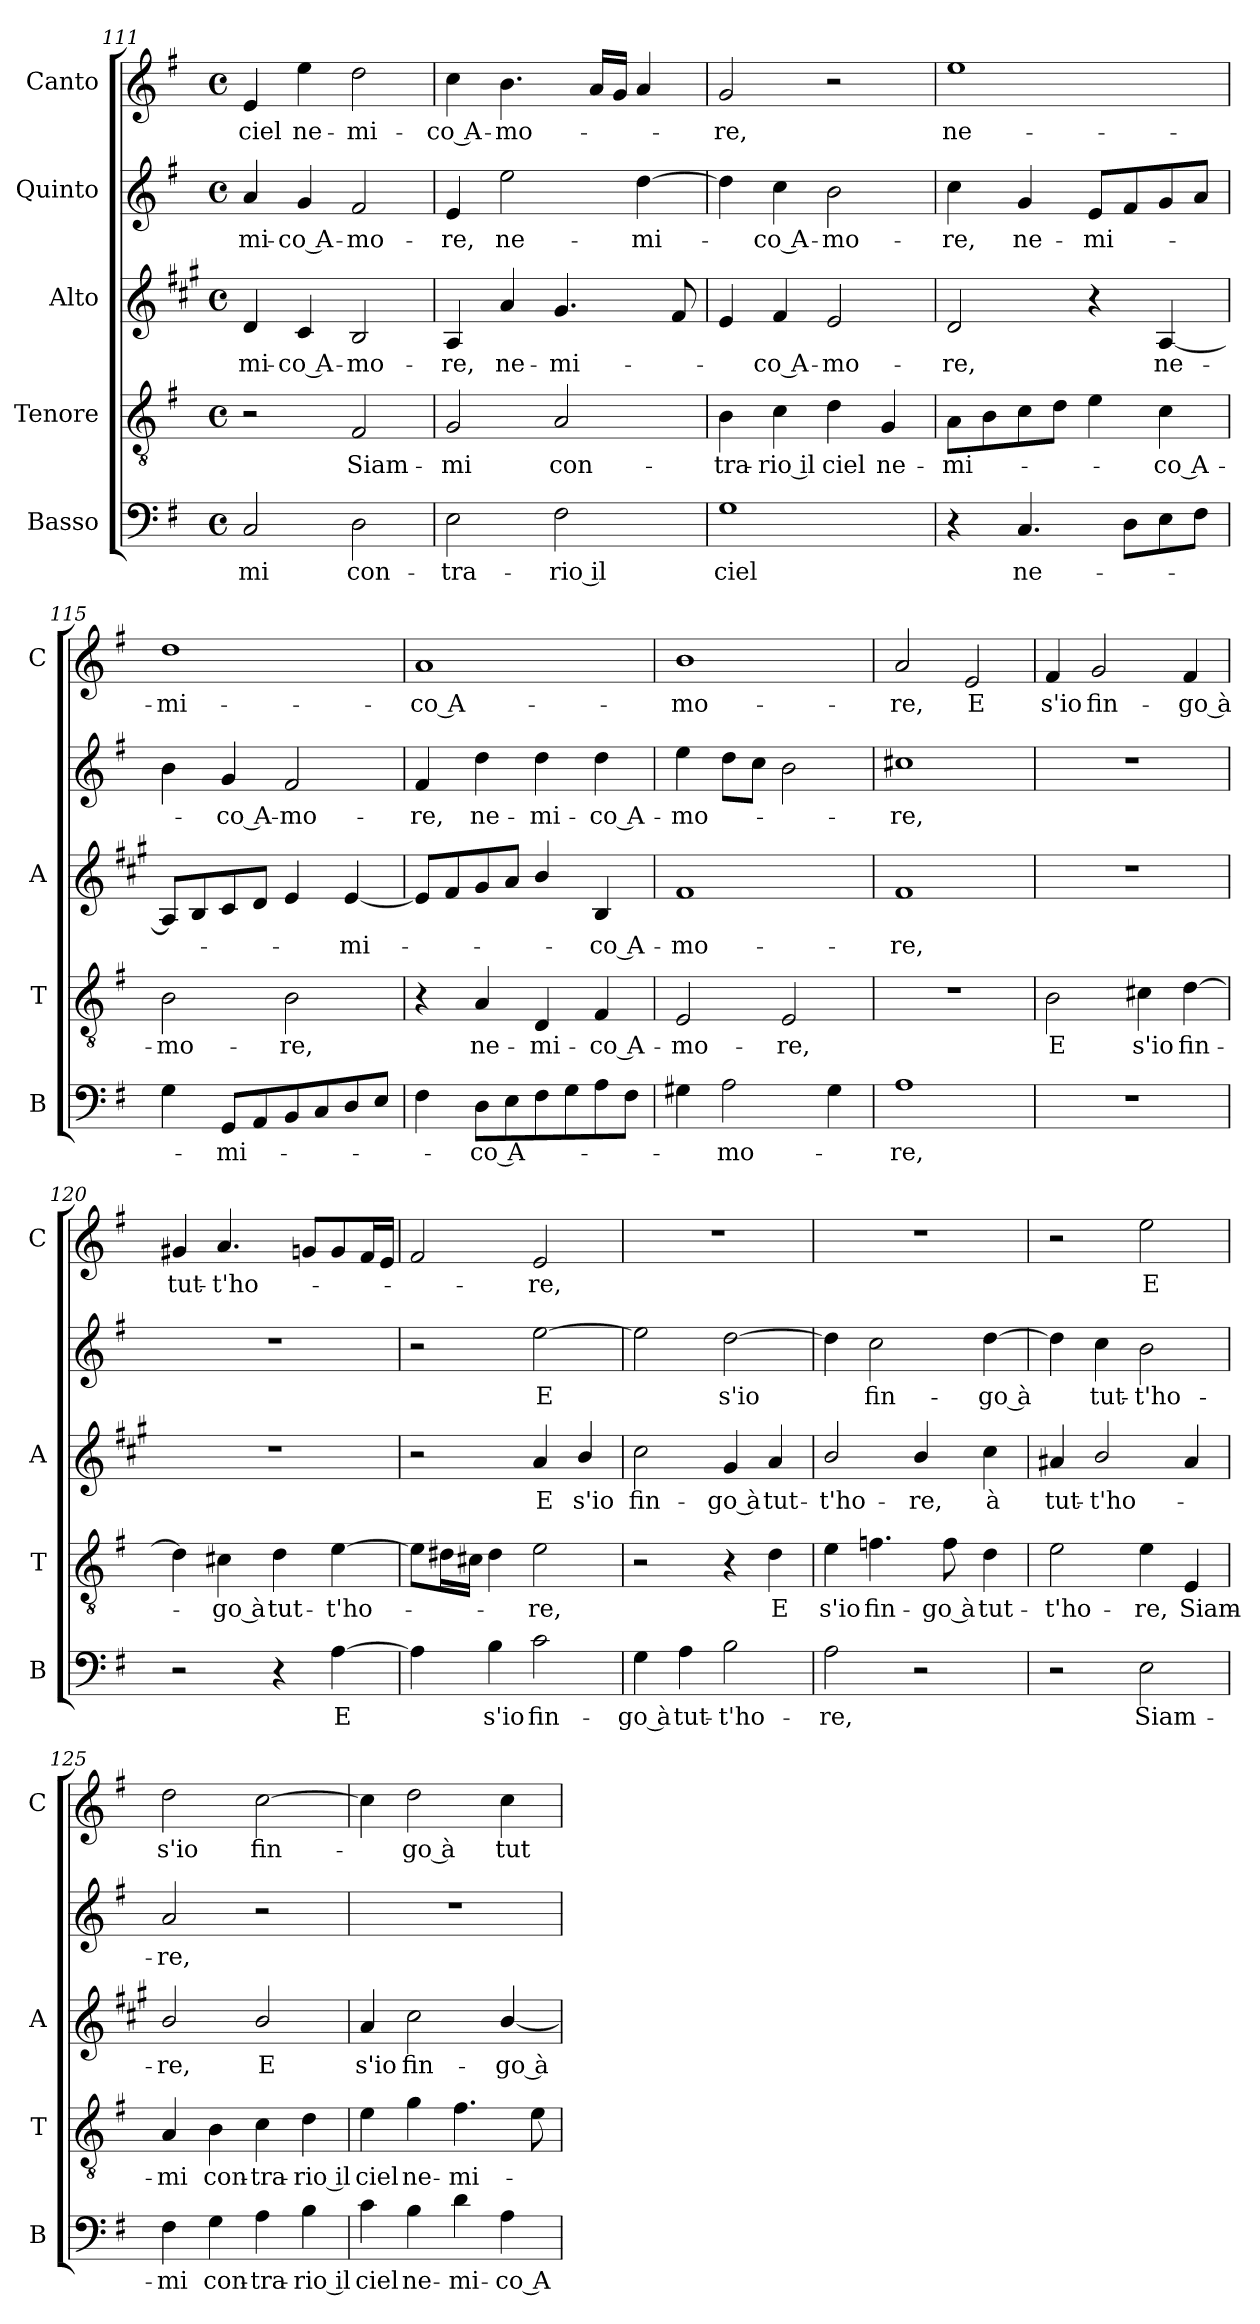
**kern	**text	**kern	**text	**kern	**text	**kern	**text	**kern	**text
*part5	*part5	*part4	*part4	*part3	*part3	*part2	*part2	*part1	*part1
*staff5	*staff5	*staff4	*staff4	*staff3	*staff3	*staff2	*staff2	*staff1	*staff1
*I"Basso	*	*I"Tenore	*	*I"Alto	*	*I"Quinto	*	*I"Canto	*
*I'B	*	*I'T	*	*I'A	*	*	*	*I'C	*
!!LO:LB:g=z
*clefF4	*	*clefGv2	*	*clefG2	*	*clefG2	*	*clefG2	*
*	*	*	*	*ITrd1c2	*	*	*	*	*
*k[f#]	*	*k[f#]	*	*k[f#]	*	*k[f#]	*	*k[f#]	*
*G:	*	*G:	*	*G:	*	*G:	*	*G:	*
*M4/4	*	*M4/4	*	*M4/4	*	*M4/4	*	*M4/4	*
*met(c)	*	*met(c)	*	*met(c)	*	*met(c)	*	*met(c)	*
=111	=111	=111	=111	=111	=111	=111	=111	=111	=111
!	!LO:LY:b	!	!	!	!LO:LY:b	!	!LO:LY:b	!	!LO:LY:b
2C/	-mi	2r	.	4c/	-mi-	4a/	-mi-	4e/	ciel
!	!	!	!	!	!LO:LY:b	!	!LO:LY:b	!	!LO:LY:b
.	.	.	.	4B/	-co A-	4g/	-co A-	4ee\	ne-
!	!LO:LY:b	!	!LO:LY:b	!	!LO:LY:b	!	!LO:LY:b	!	!LO:LY:b
2D\	con-	2F#/	Siam-	2A/	-mo-	2f#/	-mo-	2dd\	-mi-
=112	=112	=112	=112	=112	=112	=112	=112	=112	=112
!	!LO:LY:b	!	!LO:LY:b	!	!LO:LY:b	!	!LO:LY:b	!	!LO:LY:b
2E\	-tra-	2G/	-mi	4G/	-re,	4e/	-re,	4cc\	-co A-
!	!	!	!	!	!LO:LY:b	!	!LO:LY:b	!	!LO:LY:b
.	.	.	.	4g/	ne-	2ee\	ne-	4.b\	-mo-
!	!LO:LY:b	!	!LO:LY:b	!	!LO:LY:b	!	!	!	!
2F#\	-rio il	2A/	con-	4.f#/	-mi-	.	.	.	.
.	.	.	.	.	.	.	.	16a/LL	.
.	.	.	.	.	.	.	.	16g/JJ	.
!	!	!	!	!	!	!	!LO:LY:b	!	!
.	.	.	.	.	.	[4dd\	-mi-	4a/	.
.	.	.	.	8e/	.	.	.	.	.
=113	=113	=113	=113	=113	=113	=113	=113	=113	=113
!	!LO:LY:b	!	!LO:LY:b	!	!	!	!	!	!LO:LY:b
1G	ciel	4B\	-tra-	4d/	.	4dd\]	.	2g/	-re,
!	!	!	!LO:LY:b	!	!LO:LY:b	!	!LO:LY:b	!	!
.	.	4c\	-rio il	4e/	-co A-	4cc\	-co A-	.	.
!	!	!	!LO:LY:b	!	!LO:LY:b	!	!LO:LY:b	!	!
.	.	4d\	ciel	2d/	-mo-	2b\	-mo-	2r	.
!	!	!	!LO:LY:b	!	!	!	!	!	!
.	.	4G/	ne-	.	.	.	.	.	.
=114	=114	=114	=114	=114	=114	=114	=114	=114	=114
!	!	!	!LO:LY:b	!	!LO:LY:b	!	!LO:LY:b	!	!LO:LY:b
4r	.	8A\L	-mi-	2c/	-re,	4cc\	-re,	1ee	ne-
.	.	8B\	.	.	.	.	.	.	.
!	!LO:LY:b	!	!	!	!	!	!LO:LY:b	!	!
4.C/	ne-	8c\	.	.	.	4g/	ne-	.	.
.	.	8d\J	.	.	.	.	.	.	.
!	!	!	!	!	!	!	!LO:LY:b	!	!
.	.	4e\	.	4r	.	8e/L	-mi-	.	.
8D\L	.	.	.	.	.	8f#/	.	.	.
!	!	!	!LO:LY:b	!	!LO:LY:b	!	!	!	!
8E\	.	4c\	-co A-	[4G/	ne-	8g/	.	.	.
8F#\J	.	.	.	.	.	8a/J	.	.	.
=115	=115	=115	=115	=115	=115	=115	=115	=115	=115
!	!	!	!LO:LY:b	!	!	!	!	!	!LO:LY:b
4G\	.	2B\	-mo-	8G/L]	.	4b\	.	1dd	-mi-
.	.	.	.	8A/	.	.	.	.	.
!	!LO:LY:b	!	!	!	!	!	!LO:LY:b	!	!
8GG/L	-mi-	.	.	8B/	.	4g/	-co A-	.	.
8AA/	.	.	.	8c/J	.	.	.	.	.
!	!	!	!LO:LY:b	!	!	!	!LO:LY:b	!	!
8BB/	.	2B\	-re,	4d/	.	2f#/	-mo-	.	.
8C/	.	.	.	.	.	.	.	.	.
!	!	!	!	!	!LO:LY:b	!	!	!	!
8D/	.	.	.	[4d/	-mi-	.	.	.	.
8E/J	.	.	.	.	.	.	.	.	.
=116	=116	=116	=116	=116	=116	=116	=116	=116	=116
!	!	!	!	!	!	!	!LO:LY:b	!	!LO:LY:b
4F#\	.	4r	.	8d/L]	.	4f#/	-re,	1a	-co A-
.	.	.	.	8e/	.	.	.	.	.
!	!LO:LY:b	!	!LO:LY:b	!	!	!	!LO:LY:b	!	!
8D\L	-co A-	4A/	ne-	8f#/	.	4dd\	ne-	.	.
8E\	.	.	.	8g/J	.	.	.	.	.
!	!	!	!LO:LY:b	!	!	!	!LO:LY:b	!	!
8F#\	.	4D/	-mi-	4a/	.	4dd\	-mi-	.	.
8G\	.	.	.	.	.	.	.	.	.
!	!	!	!LO:LY:b	!	!LO:LY:b	!	!LO:LY:b	!	!
8A\	.	4F#/	-co A-	4A/	-co A-	4dd\	-co A-	.	.
8F#\J	.	.	.	.	.	.	.	.	.
=117	=117	=117	=117	=117	=117	=117	=117	=117	=117
!	!	!	!LO:LY:b	!	!LO:LY:b	!	!LO:LY:b	!	!LO:LY:b
4G#X\	.	2E/	-mo-	1e	-mo-	4ee\	-mo-	1b	-mo-
!	!LO:LY:b	!	!	!	!	!	!	!	!
2A\	-mo-	.	.	.	.	8dd\L	.	.	.
.	.	.	.	.	.	8cc\J	.	.	.
!	!	!	!LO:LY:b	!	!	!	!	!	!
.	.	2E/	-re,	.	.	2b\	.	.	.
4G#\	.	.	.	.	.	.	.	.	.
!!LO:LB:g=z
=118	=118	=118	=118	=118	=118	=118	=118	=118	=118
!	!LO:LY:b	!	!	!	!LO:LY:b	!	!LO:LY:b	!	!LO:LY:b
1A	-re,	1r	.	1e	-re,	1cc#X	-re,	2a/	-re,
!	!	!	!	!	!	!	!	!	!LO:LY:b
.	.	.	.	.	.	.	.	2e/	E
=119	=119	=119	=119	=119	=119	=119	=119	=119	=119
!	!	!	!LO:LY:b	!	!	!	!	!	!LO:LY:b
1r	.	2B\	E	1r	.	1r	.	4f#/	s'io
!	!	!	!	!	!	!	!	!	!LO:LY:b
.	.	.	.	.	.	.	.	2g/	fin-
!	!	!	!LO:LY:b	!	!	!	!	!	!
.	.	4c#X\	s'io	.	.	.	.	.	.
!	!	!	!LO:LY:b	!	!	!	!	!	!LO:LY:b
.	.	[4d\	fin-	.	.	.	.	4f#/	-go à
=120	=120	=120	=120	=120	=120	=120	=120	=120	=120
!	!	!	!	!	!	!	!	!	!LO:LY:b
2r	.	4d\]	.	1r	.	1r	.	4g#X/	tut-
!	!	!	!LO:LY:b	!	!	!	!	!	!LO:LY:b
.	.	4c#X\	-go à	.	.	.	.	4.a/	-t'ho-
!	!	!	!LO:LY:b	!	!	!	!	!	!
4r	.	4d\	tut-	.	.	.	.	.	.
.	.	.	.	.	.	.	.	8gn/L	.
!	!LO:LY:b	!	!LO:LY:b	!	!	!	!	!	!
[4A\	E	[4e\	-t'ho-	.	.	.	.	8g/	.
.	.	.	.	.	.	.	.	16f#/L	.
.	.	.	.	.	.	.	.	16e/JJ	.
=121	=121	=121	=121	=121	=121	=121	=121	=121	=121
4A\]	.	8e\L]	.	2r	.	2r	.	2f#/	.
.	.	16d#X\L	.	.	.	.	.	.	.
.	.	16c#X\JJ	.	.	.	.	.	.	.
!	!LO:LY:b	!	!	!	!	!	!	!	!
4B\	s'io	4d#\	.	.	.	.	.	.	.
!	!LO:LY:b	!	!LO:LY:b	!	!LO:LY:b	!	!LO:LY:b	!	!LO:LY:b
2c\	fin-	2e\	-re,	4g/	E	[2ee\	E	2e/	-re,
!	!	!	!	!	!LO:LY:b	!	!	!	!
.	.	.	.	4a/	s'io	.	.	.	.
=122	=122	=122	=122	=122	=122	=122	=122	=122	=122
!	!LO:LY:b	!	!	!	!LO:LY:b	!	!	!	!
4G\	-go à	2r	.	2b\	fin-	2ee\]	.	1r	.
!	!LO:LY:b	!	!	!	!	!	!	!	!
4A\	tut-	.	.	.	.	.	.	.	.
!	!LO:LY:b	!	!	!	!LO:LY:b	!	!LO:LY:b	!	!
2B\	-t'ho-	4r	.	4f#/	-go à	[2dd\	s'io	.	.
!	!	!	!LO:LY:b	!	!LO:LY:b	!	!	!	!
.	.	4d\	E	4g/	tut-	.	.	.	.
=123	=123	=123	=123	=123	=123	=123	=123	=123	=123
!	!LO:LY:b	!	!LO:LY:b	!	!LO:LY:b	!	!	!	!
2A\	-re,	4e\	s'io	2a/	-t'ho-	4dd\]	.	1r	.
!	!	!	!LO:LY:b	!	!	!	!LO:LY:b	!	!
.	.	4.fn\	fin-	.	.	2cc\	fin-	.	.
!	!	!	!	!	!LO:LY:b	!	!	!	!
2r	.	.	.	4a/	-re,	.	.	.	.
!	!	!	!LO:LY:b	!	!	!	!	!	!
.	.	8f\	-go à	.	.	.	.	.	.
!	!	!	!LO:LY:b	!	!LO:LY:b	!	!LO:LY:b	!	!
.	.	4d\	tut-	4b\	à	[4dd\	-go à	.	.
=124	=124	=124	=124	=124	=124	=124	=124	=124	=124
!	!	!	!LO:LY:b	!	!LO:LY:b	!	!	!	!
2r	.	2e\	-t'ho-	4g#X/	tut-	4dd\]	.	2r	.
!	!	!	!	!	!LO:LY:b	!	!LO:LY:b	!	!
.	.	.	.	2a/	-t'ho-	4cc\	tut-	.	.
!	!LO:LY:b	!	!LO:LY:b	!	!	!	!LO:LY:b	!	!LO:LY:b
2E\	Siam-	4e\	-re,	.	.	2b\	-t'ho-	2ee\	E
!	!	!	!LO:LY:b	!	!	!	!	!	!
.	.	4E/	Siam-	4g#/	.	.	.	.	.
!!LO:PB:g=z
=125	=125	=125	=125	=125	=125	=125	=125	=125	=125
!	!LO:LY:b	!	!LO:LY:b	!	!LO:LY:b	!	!LO:LY:b	!	!LO:LY:b
4F#\	-mi	4A/	-mi	2a/	-re,	2a/	-re,	2dd\	s'io
!	!LO:LY:b	!	!LO:LY:b	!	!	!	!	!	!
4G\	con-	4B\	con-	.	.	.	.	.	.
!	!LO:LY:b	!	!LO:LY:b	!	!LO:LY:b	!	!	!	!LO:LY:b
4A\	-tra-	4c\	-tra-	2a/	E	2r	.	[2cc\	fin-
!	!LO:LY:b	!	!LO:LY:b	!	!	!	!	!	!
4B\	-rio il	4d\	-rio il	.	.	.	.	.	.
=126	=126	=126	=126	=126	=126	=126	=126	=126	=126
!	!LO:LY:b	!	!LO:LY:b	!	!LO:LY:b	!	!	!	!
4c\	ciel	4e\	ciel	4g/	s'io	1r	.	4cc\]	.
!	!LO:LY:b	!	!LO:LY:b	!	!LO:LY:b	!	!	!	!LO:LY:b
4B\	ne-	4g\	ne-	2b\	fin-	.	.	2dd\	-go à
!	!LO:LY:b	!	!LO:LY:b	!	!	!	!	!	!
4d\	-mi-	4.f#\	-mi-	.	.	.	.	.	.
!	!LO:LY:b	!	!	!	!LO:LY:b	!	!	!	!LO:LY:b
4A\	-co A-	.	.	[4a/	-go à	.	.	4cc\	tut-
.	.	8e\	.	.	.	.	.	.	.
=	=	=	=	=	=	=	=	=	=
*-	*-	*-	*-	*-	*-	*-	*-	*-	*-
